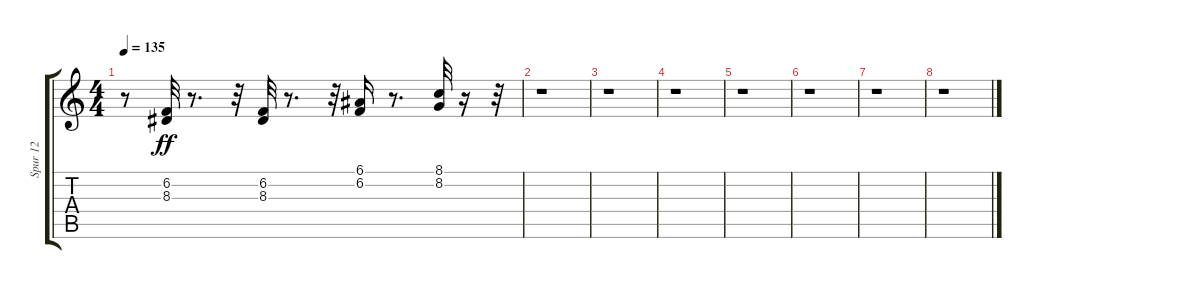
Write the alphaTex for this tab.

\track ("Spur 12" "Spur 12") {instrument lead2sawtooth}
\staff {score tabs}
\tuning (E4 B3 G3 D3 A2 E2) {hide}
\ts (4 4)
\tempo 135
\clef g2
\ks c
r.8{dy ff} (6.2 8.3).32 r.8{d} r.32 (6.2 8.3).32 r.8{d} r.32 (6.1 6.2).16 r.8{d} (8.1 8.2).32 r.16 r.32 |
r.1 |
r.1 |
r.1 |
r.1 |
r.1 |
r.1 |
r.1
